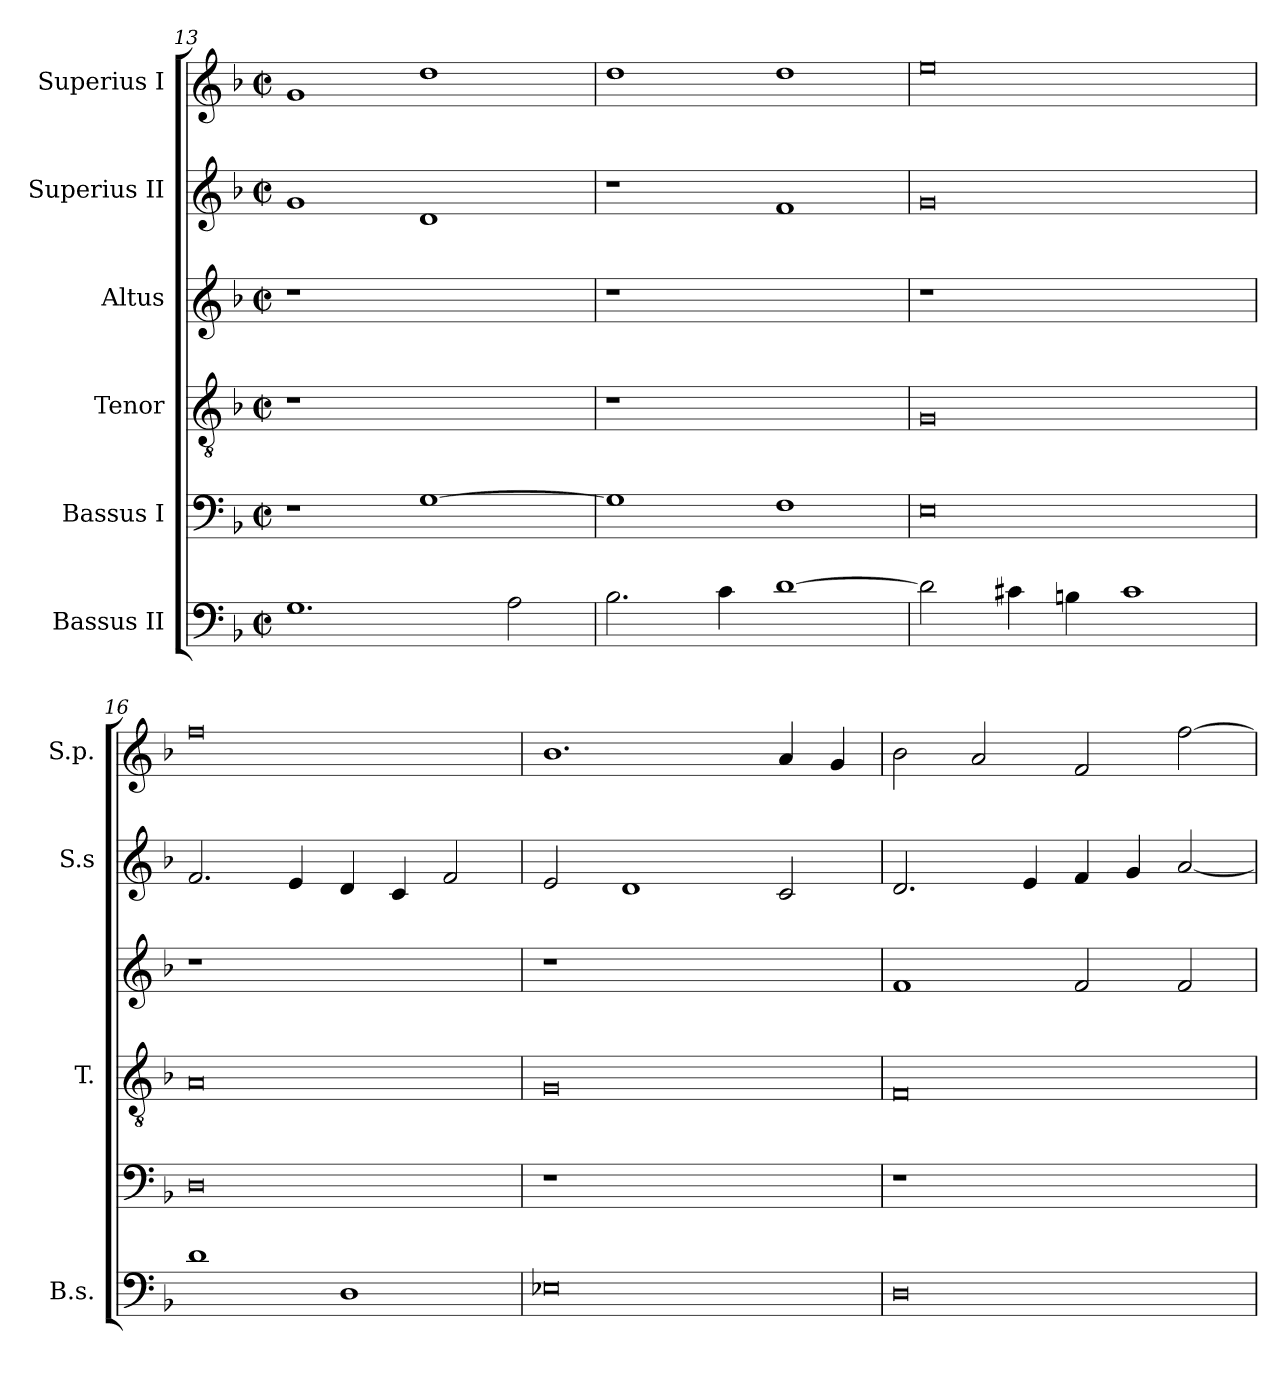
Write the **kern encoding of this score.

**kern	**kern	**kern	**kern	**kern	**kern
*part6	*part5	*part4	*part3	*part2	*part1
*staff6	*staff5	*staff4	*staff3	*staff2	*staff1
*I"Bassus II	*I"Bassus I	*I"Tenor	*I"Altus	*I"Superius II	*I"Superius I
*I'B.s.	*	*I'T.	*	*I'S.s	*I'S.p.
*clefF4	*clefF4	*clefGv2	*clefG2	*clefG2	*clefG2
*	*	*ITrd7c12	*	*	*
*k[b-]	*k[b-]	*k[b-]	*k[b-]	*k[b-]	*k[b-]
*F:	*F:	*F:	*F:	*F:	*F:
*M2/2	*M2/2	*M2/2	*M2/2	*M2/2	*M2/2
*met(c|)	*met(c|)	*met(c|)	*met(c|)	*met(c|)	*met(c|)
=13	=13	=13	=13	=13	=13
!	!	!LO:N:vis=1	!LO:N:vis=1	!	!
1.Gi	1r	1r	1r	1gi	1gi
.	[>1Gi	1ryy	1ryy	1di	1ddi
2Ai\	.	.	.	.	.
=14	=14	=14	=14	=14	=14
!	!	!LO:N:vis=1	!LO:N:vis=1	!	!
2.B-i\	1Gi]	1r	1r	1r	1ddi
4ci\	.	.	.	.	.
[>1di	1Fi	1ryy	1ryy	1fi	1ddi
=15	=15	=15	=15	=15	=15
!	!	!	!LO:N:vis=1	!	!
2di\]	0Ei	0GGi	1r	0gi	0eei
4c#Xi\	.	.	.	.	.
4Bni\	.	.	.	.	.
1c#i	.	.	1ryy	.	.
!!LO:LB:g=z
=16	=16	=16	=16	=16	=16
!	!	!	!LO:N:vis=1	!	!
1di	0Di	0AAi	1r	2.fi/	0ffi
.	.	.	.	4ei/	.
1Di	.	.	1ryy	4di/	.
.	.	.	.	4ci/	.
.	.	.	.	2fi/	.
=17	=17	=17	=17	=17	=17
!	!LO:N:vis=1	!	!LO:N:vis=1	!	!
0E-Xi	1r	0GGi	1r	2ei/	1.b-i
.	.	.	.	1di	.
.	1ryy	.	1ryy	.	.
.	.	.	.	2ci/	4ai/
.	.	.	.	.	4gi/
=18	=18	=18	=18	=18	=18
!	!LO:N:vis=1	!	!	!	!
0Di	1r	0FFi	1fi	2.di/	2b-i\
.	.	.	.	.	2ai/
.	.	.	.	4ei/	.
.	1ryy	.	2fi/	4fi/	2fi/
.	.	.	.	4gi/	.
.	.	.	2fi/	[<2ai/	[>2ffi\
=	=	=	=	=	=
*-	*-	*-	*-	*-	*-
